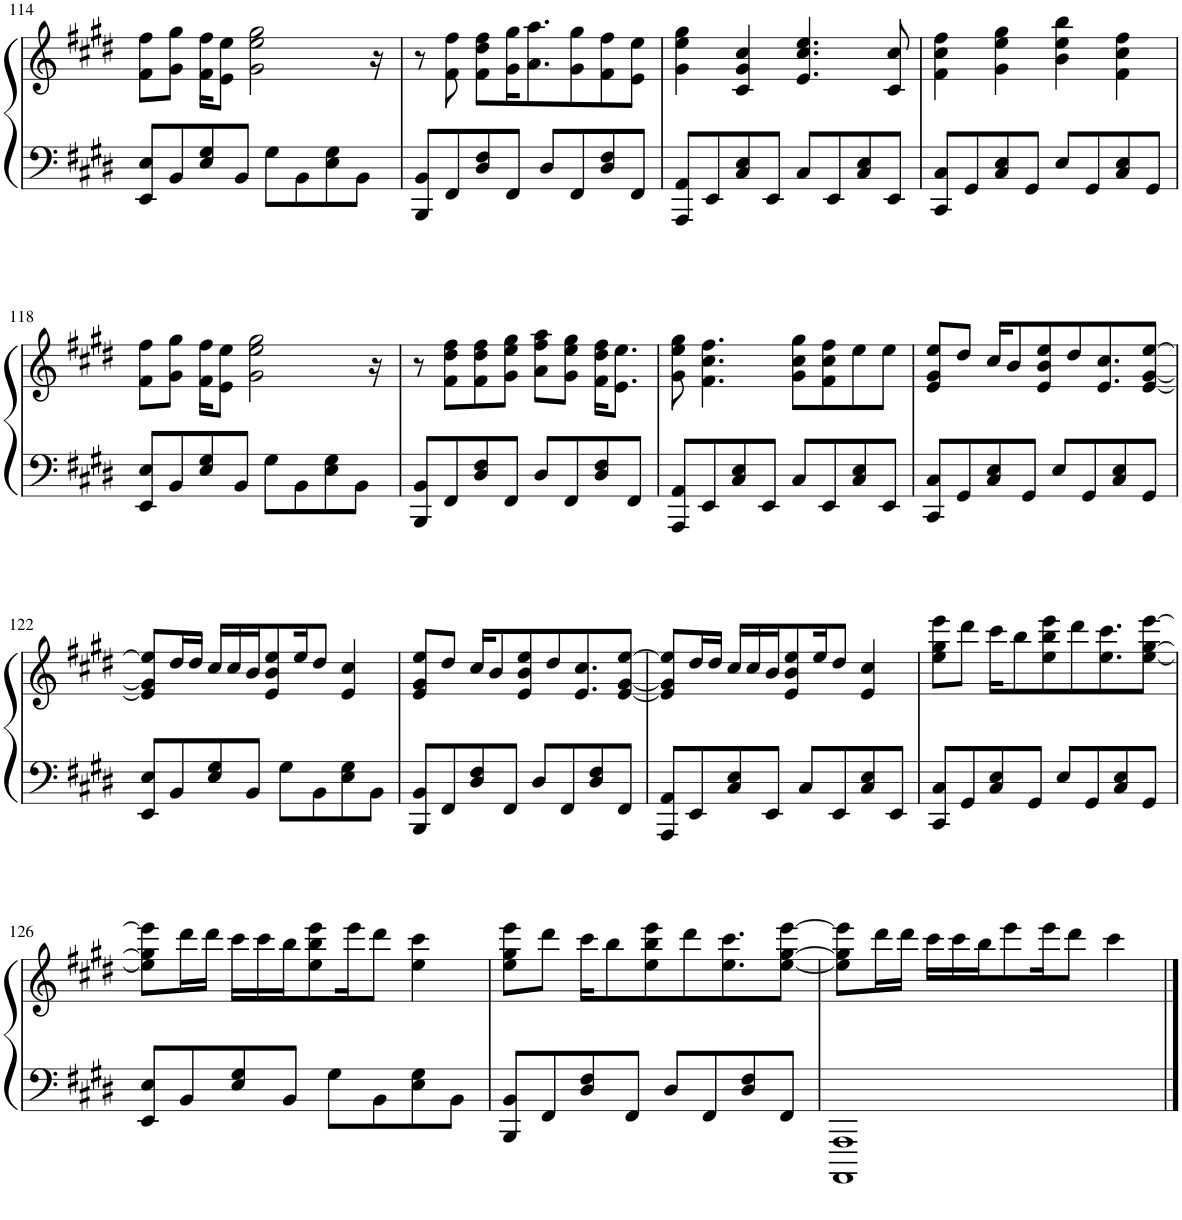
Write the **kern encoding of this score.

**kern	**kern
*part1	*part1
*staff2	*staff1
*I"Piano	*
*I'Pno.	*
!!LO:PB:g=z
*clefF4	*clefG2
*k[f#c#g#d#]	*k[f#c#g#d#]
*M4/4	*M4/4
=114	=114
8EE/ 8E/L	8f#\ 8ff#\L
8BB/	8g#\ 8gg#\J
8E/ 8G#/	16f#\ 16ff#\KL
.	8e\ 8ee\J
8BB/J	.
.	2g#\ 2ee\ 2gg#\
8G#\L	.
8BB\	.
8E\ 8G#\	.
8BB\J	.
.	16r
=115	=115
8BBB/ 8BB/L	8r
8FF#/	8f#\ 8ff#\
8D#/ 8F#/	8f#\ 8dd#\ 8ff#\L
8FF#/J	16g#\ 16gg#\K
.	8.a\ 8.aa\
8D#/L	.
8FF#/	8g#\ 8gg#\
8D#/ 8F#/	8f#\ 8ff#\
8FF#/J	8e\ 8ee\J
=116	=116
8AAA/ 8AA/L	4g#\ 4ee\ 4gg#\
8EE/	.
8C#/ 8E/	4c#/ 4g#/ 4cc#/
8EE/J	.
8C#/L	4.e/ 4.cc#/ 4.ee/
8EE/	.
8C#/ 8E/	.
8EE/J	8c#/ 8cc#/
=117	=117
8CC#/ 8C#/L	4f#\ 4cc#\ 4ff#\
8GG#/	.
8C#/ 8E/	4g#\ 4ee\ 4gg#\
8GG#/J	.
8E/L	4b\ 4ee\ 4bb\
8GG#/	.
8C#/ 8E/	4f#\ 4cc#\ 4ff#\
8GG#/J	.
!!LO:LB:g=z
=118	=118
8EE/ 8E/L	8f#\ 8ff#\L
8BB/	8g#\ 8gg#\J
8E/ 8G#/	16f#\ 16ff#\KL
.	8e\ 8ee\J
8BB/J	.
.	2g#\ 2ee\ 2gg#\
8G#\L	.
8BB\	.
8E\ 8G#\	.
8BB\J	.
.	16r
=119	=119
8BBB/ 8BB/L	8r
8FF#/	8f#\ 8dd#\ 8ff#\L
8D#/ 8F#/	8f#\ 8dd#\ 8ff#\
8FF#/J	8g#\ 8ee\ 8gg#\J
8D#/L	8a\ 8ff#\ 8aa\L
8FF#/	8g#\ 8ee\ 8gg#\J
8D#/ 8F#/	16f#\ 16dd#\ 16ff#\KL
.	8.e\ 8.ee\J
8FF#/J	.
=120	=120
8AAA/ 8AA/L	8g#\ 8ee\ 8gg#\
8EE/	4.f#\ 4.cc#\ 4.ff#\
8C#/ 8E/	.
8EE/J	.
8C#/L	8g#\ 8cc#\ 8gg#\L
8EE/	8f#\ 8cc#\ 8ff#\
8C#/ 8E/	8ee\
8EE/J	8ee\J
=121	=121
8CC#/ 8C#/L	8e/ 8g#/ 8ee/L
8GG#/	8dd#/J
8C#/ 8E/	16cc#/KL
.	8b/
8GG#/J	.
.	8e/ 8b/ 8ee/
8E/L	.
.	8dd#/
8GG#/	.
.	8.e/ 8.cc#/
8C#/ 8E/	.
8GG#/J	[8e/ [8g#/ [8ee/J
!!LO:LB:g=z
=122	=122
8EE/ 8E/L	8e/] 8g#/] 8ee/]L
8BB/	16dd#/L
.	16dd#/JJ
8E/ 8G#/	16cc#/LL
.	16cc#/
8BB/J	16b/J
.	8e/ 8b/ 8ee/
8G#\L	.
.	16ee/K
8BB\	8dd#/J
8E\ 8G#\	4e/ 4cc#/
8BB\J	.
=123	=123
8BBB/ 8BB/L	8e/ 8g#/ 8ee/L
8FF#/	8dd#/J
8D#/ 8F#/	16cc#/KL
.	8b/
8FF#/J	.
.	8e/ 8b/ 8ee/
8D#/L	.
.	8dd#/
8FF#/	.
.	8.e/ 8.cc#/
8D#/ 8F#/	.
8FF#/J	[8e/ [8g#/ [8ee/J
=124	=124
8AAA/ 8AA/L	8e/] 8g#/] 8ee/]L
8EE/	16dd#/L
.	16dd#/JJ
8C#/ 8E/	16cc#/LL
.	16cc#/
8EE/J	16b/J
.	8e/ 8b/ 8ee/
8C#/L	.
.	16ee/K
8EE/	8dd#/J
8C#/ 8E/	4e/ 4cc#/
8EE/J	.
=125	=125
8CC#/ 8C#/L	8ee\ 8gg#\ 8eee\L
8GG#/	8ddd#\J
8C#/ 8E/	16ccc#\KL
.	8bb\
8GG#/J	.
.	8ee\ 8bb\ 8eee\
8E/L	.
.	8ddd#\
8GG#/	.
.	8.ee\ 8.ccc#\
8C#/ 8E/	.
8GG#/J	[8ee\ [8gg#\ [8eee\J
!!LO:LB:g=z
=126	=126
8EE/ 8E/L	8ee\] 8gg#\] 8eee\]L
8BB/	16ddd#\L
.	16ddd#\JJ
8E/ 8G#/	16ccc#\LL
.	16ccc#\
8BB/J	16bb\J
.	8ee\ 8bb\ 8eee\
8G#\L	.
.	16eee\K
8BB\	8ddd#\J
8E\ 8G#\	4ee\ 4ccc#\
8BB\J	.
=127	=127
8BBB/ 8BB/L	8ee\ 8gg#\ 8eee\L
8FF#/	8ddd#\J
8D#/ 8F#/	16ccc#\KL
.	8bb\
8FF#/J	.
.	8ee\ 8bb\ 8eee\
8D#/L	.
.	8ddd#\
8FF#/	.
.	8.ee\ 8.ccc#\
8D#/ 8F#/	.
8FF#/J	[8ee\ [8gg#\ [8eee\J
=128	=128
1AAAA 1AAA	8ee\] 8gg#\] 8eee\]L
.	16ddd#\L
.	16ddd#\JJ
.	16ccc#\LL
.	16ccc#\
.	16bb\J
.	8eee\
.	16eee\K
.	8ddd#\J
.	4ccc#\
==	==
*-	*-
